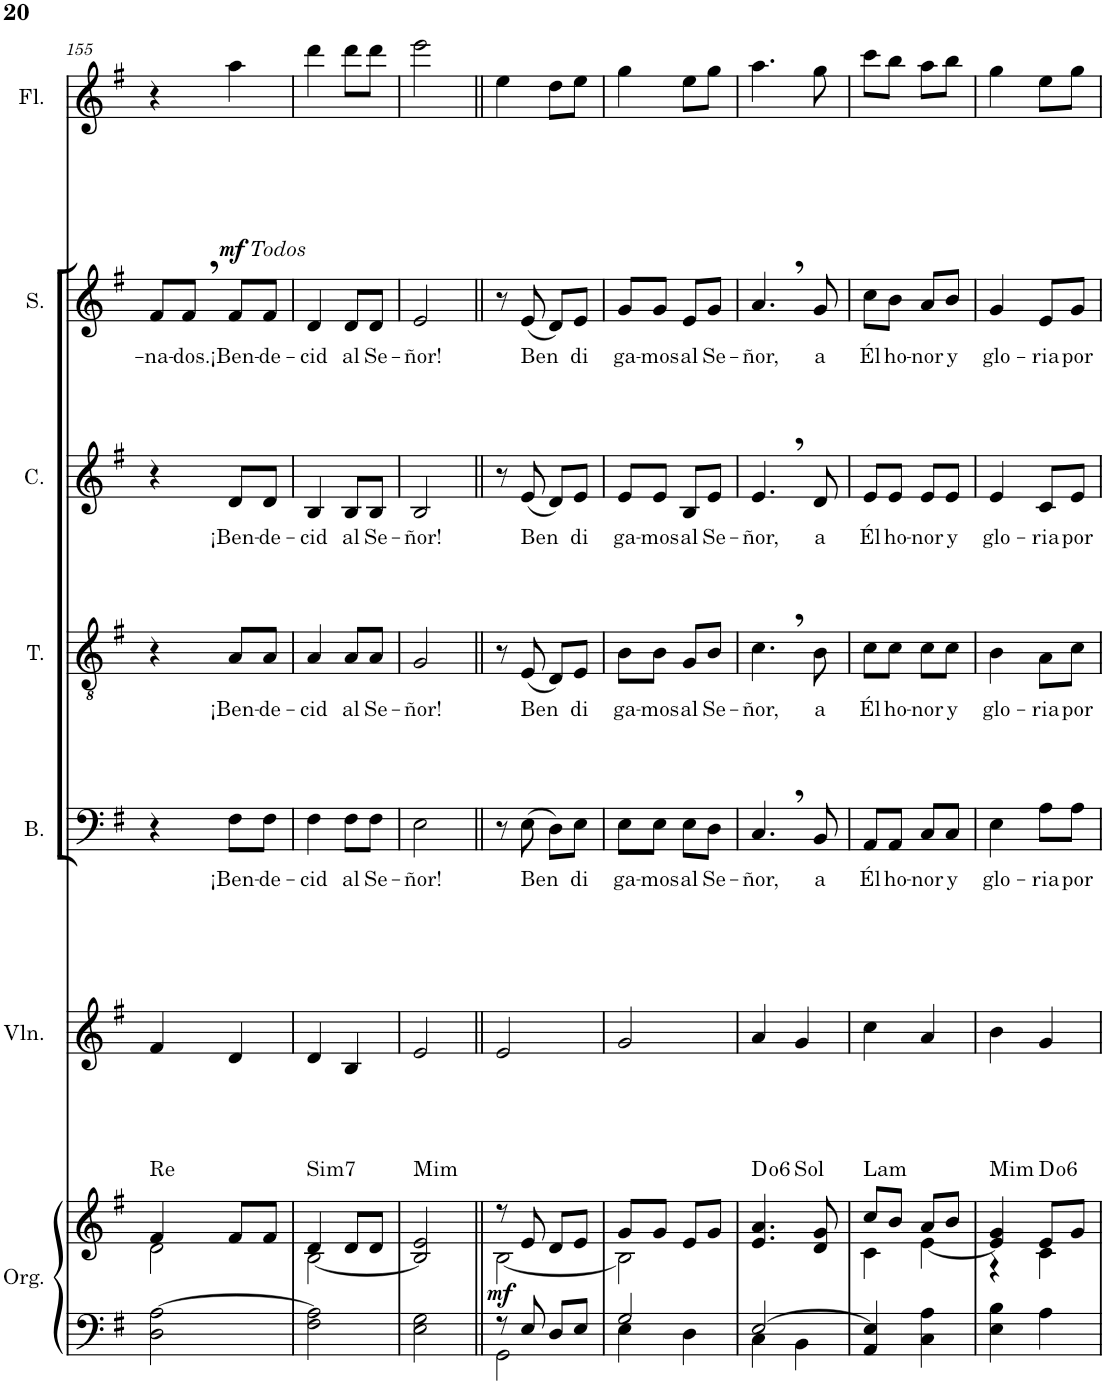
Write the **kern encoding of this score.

**kern	**kern	**dynam	**harte	**kern	**kern	**text	**kern	**text	**kern	**text	**kern	**text	**dynam	**kern
*part7	*part7	*part7	*part7	*part6	*part5	*part5	*part4	*part4	*part3	*part3	*part2	*part2	*part2	*part1
*staff8	*staff7	*staff7/8	*	*staff6	*staff5	*staff5	*staff4	*staff4	*staff3	*staff3	*staff2	*staff2	*staff2	*staff1
*I"Órgano	*	*	*	*I"Violín	*I"Bajo	*	*I"Tenor	*	*I"Contralto	*	*I"Soprano	*	*	*I"Flauta
*	*	*	*	*I'Vln.	*I'B.	*	*I'T.	*	*I'C.	*	*I'S.	*	*	*I'Fl.
!!LO:PB:g=z
*clefF4	*clefG2	*	*	*clefG2	*clefF4	*	*clefGv2	*	*clefG2	*	*clefG2	*	*	*clefG2
*k[f#]	*k[f#]	*	*	*k[f#]	*k[f#]	*	*k[f#]	*	*k[f#]	*	*k[f#]	*	*	*k[f#]
*M2/4	*M2/4	*	*	*M2/4	*M2/4	*	*M2/4	*	*M2/4	*	*M2/4	*	*	*M2/4
=155	=155	=155	=155	=155	=155	=155	=155	=155	=155	=155	=155	=155	=155	=155
*	*^	*	*	*	*	*	*	*	*	*	*	*	*	*
!	!	!	!	!LO:H:kt=Re	!	!	!	!	!	!	!	!	!LO:LY:b	!	!
2D\ [2A\	4f#/	2d\	.	N	4f#/	4r	.	4r	.	4r	.	8f#/L	-na-	.	4r
!	!	!	!	!	!	!	!	!	!	!	!	!	!LO:LY:b	!	!
.	.	.	.	.	.	.	.	.	.	.	.	8f#,/J	-dos.	.	.
!	!	!	!	!	!	!	!	!	!	!	!	!LO:TX:a:i:t=Todos	!	!	!
!	!	!	!	!	!	!	!LO:LY:b	!	!LO:LY:b	!	!LO:LY:b	!	!LO:LY:b	!LO:DY:a	!
.	8f#/L	.	.	.	4d/	8F#\L	¡Ben-	8A/L	¡Ben-	8d/L	¡Ben-	8f#/L	¡Ben-	mf	4aa\
!	!	!	!	!	!	!	!LO:LY:b	!	!LO:LY:b	!	!LO:LY:b	!	!LO:LY:b	!	!
.	8f#/J	.	.	.	.	8F#\J	-de-	8A/J	-de-	8d/J	-de-	8f#/J	-de-	.	.
=156	=156	=156	=156	=156	=156	=156	=156	=156	=156	=156	=156	=156	=156	=156	=156
!	!	!	!	!LO:H:kt=Sim7	!	!	!LO:LY:b	!	!LO:LY:b	!	!LO:LY:b	!	!LO:LY:b	!	!
2F#\ 2A\]	4d/	[2B\	.	N	4d/	4F#\	-cid	4A/	-cid	4B/	-cid	4d/	-cid	.	4ddd\
!	!	!	!	!	!	!	!LO:LY:b	!	!LO:LY:b	!	!LO:LY:b	!	!LO:LY:b	!	!
.	8d/L	.	.	.	4B/	8F#\L	al	8A/L	al	8B/L	al	8d/L	al	.	8ddd\L
!	!	!	!	!	!	!	!LO:LY:b	!	!LO:LY:b	!	!LO:LY:b	!	!LO:LY:b	!	!
.	8d/J	.	.	.	.	8F#\J	Se-	8A/J	Se-	8B/J	Se-	8d/J	Se-	.	8ddd\J
*	*v	*v	*	*	*	*	*	*	*	*	*	*	*	*	*
=157	=157	=157	=157	=157	=157	=157	=157	=157	=157	=157	=157	=157	=157	=157
!	!	!	!LO:H:kt=Mim	!	!	!LO:LY:b	!	!LO:LY:b	!	!LO:LY:b	!	!LO:LY:b	!	!
2E\ 2G\	2B/] 2e/	.	N	2e/	2E\	-ñor!	2G/	-ñor!	2B/	-ñor!	2e/	-ñor!	.	2eee\
=158||	=158||	=158||	=158||	=158||	=158||	=158||	=158||	=158||	=158||	=158||	=158||	=158||	=158||	=158||
*^	*^	*	*	*	*	*	*	*	*	*	*	*	*	*
!	!	!	!	!LO:DY:b	!	!	!	!	!	!	!	!	!	!	!	!
8r	2GG\	8r	[2B\	mf	.	2e/	8r	.	8r	.	8r	.	8r	.	.	4ee\
!	!	!	!	!	!	!	!	!LO:LY:b	!	!LO:LY:b	!	!LO:LY:b	!	!LO:LY:b	!	!
8E/	.	8e/	.	.	.	.	(8E\	Ben	(8E/	Ben	(8e/	Ben	(8e/	Ben	.	.
8D/L	.	8d/L	.	.	.	.	8D\L)	.	8D/L)	.	8d/L)	.	8d/L)	.	.	8dd\L
!	!	!	!	!	!	!	!	!LO:LY:b	!	!LO:LY:b	!	!LO:LY:b	!	!LO:LY:b	!	!
8E/J	.	8e/J	.	.	.	.	8E\J	di	8E/J	di	8e/J	di	8e/J	di	.	8ee\J
=159	=159	=159	=159	=159	=159	=159	=159	=159	=159	=159	=159	=159	=159	=159	=159	=159
!	!	!	!	!	!	!	!	!LO:LY:b	!	!LO:LY:b	!	!LO:LY:b	!	!LO:LY:b	!	!
2G/	4E\	8g/L	2B\]	.	.	2g/	8E\L	-ga-	8B\L	-ga-	8e/L	-ga-	8g/L	-ga-	.	4gg\
!	!	!	!	!	!	!	!	!LO:LY:b	!	!LO:LY:b	!	!LO:LY:b	!	!LO:LY:b	!	!
.	.	8g/J	.	.	.	.	8E\J	-mos	8B\J	-mos	8e/J	-mos	8g/J	-mos	.	.
!	!	!	!	!	!	!	!	!LO:LY:b	!	!LO:LY:b	!	!LO:LY:b	!	!LO:LY:b	!	!
.	4D\	8e/L	.	.	.	.	8E\L	al	8G/L	al	8B/L	al	8e/L	al	.	8ee\L
!	!	!	!	!	!	!	!	!LO:LY:b	!	!LO:LY:b	!	!LO:LY:b	!	!LO:LY:b	!	!
.	.	8g/J	.	.	.	.	8D\J	Se-	8B/J	Se-	8e/J	Se-	8g/J	Se-	.	8gg\J
*	*	*v	*v	*	*	*	*	*	*	*	*	*	*	*	*	*
=160	=160	=160	=160	=160	=160	=160	=160	=160	=160	=160	=160	=160	=160	=160	=160
!	!	!	!	!LO:H:n=1:kt=6	!	!	!LO:LY:b	!	!LO:LY:b	!	!LO:LY:b	!	!LO:LY:b	!	!
!	!	!	!	!LO:H:n=2:kt=Sol	!	!	!	!	!	!	!	!	!	!	!
[2E/	4C\	4.e/ 4.a/	.	D:dim(6) N	4a/	4.C,/	-ñor,	4.c,\	-ñor,	4.e,/	-ñor,	4.a,/	-ñor,	.	4.aa\
.	4BB\	.	.	.	4g/	.	.	.	.	.	.	.	.	.	.
!	!	!	!	!	!	!	!LO:LY:b	!	!LO:LY:b	!	!LO:LY:b	!	!LO:LY:b	!	!
.	.	8d/ 8g/	.	.	.	8BB/	a	8B\	a	8d/	a	8g/	a	.	8gg\
*v	*v	*	*	*	*	*	*	*	*	*	*	*	*	*	*
=161	=161	=161	=161	=161	=161	=161	=161	=161	=161	=161	=161	=161	=161	=161
*	*^	*	*	*	*	*	*	*	*	*	*	*	*	*
!	!	!	!	!LO:H:kt=Lam	!	!	!LO:LY:b	!	!LO:LY:b	!	!LO:LY:b	!	!LO:LY:b	!	!
4AA/ 4E/]	8cc/L	4c\	.	N	4cc\	8AA/L	Él	8c\L	Él	8e/L	Él	8cc\L	Él	.	8ccc\L
!	!	!	!	!	!	!	!LO:LY:b	!	!LO:LY:b	!	!LO:LY:b	!	!LO:LY:b	!	!
.	8b/J	.	.	.	.	8AA/J	ho-	8c\J	ho-	8e/J	ho-	8b\J	ho-	.	8bb\J
!	!	!	!	!	!	!	!LO:LY:b	!	!LO:LY:b	!	!LO:LY:b	!	!LO:LY:b	!	!
4C\ 4A\	8a/L	[4e\	.	.	4a/	8C/L	-nor	8c\L	-nor	8e/L	-nor	8a/L	-nor	.	8aa\L
!	!	!	!	!	!	!	!LO:LY:b	!	!LO:LY:b	!	!LO:LY:b	!	!LO:LY:b	!	!
.	8b/J	.	.	.	.	8C/J	y	8c\J	y	8e/J	y	8b/J	y	.	8bb\J
=162	=162	=162	=162	=162	=162	=162	=162	=162	=162	=162	=162	=162	=162	=162	=162
!	!	!	!	!LO:H:kt=Mim	!	!	!LO:LY:b	!	!LO:LY:b	!	!LO:LY:b	!	!LO:LY:b	!	!
4E\ 4B\	4e/] 4g/	4r	.	N	4b\	4E\	glo-	4B\	glo-	4e/	glo-	4g/	glo-	.	4gg\
!	!	!	!	!LO:H:kt=6	!	!	!LO:LY:b	!	!LO:LY:b	!	!LO:LY:b	!	!LO:LY:b	!	!
4A\	8e/L	4c\	.	D:dim(6)	4g/	8A\L	-ria	8A\L	-ria	8c/L	-ria	8e/L	-ria	.	8ee\L
!	!	!	!	!	!	!	!LO:LY:b	!	!LO:LY:b	!	!LO:LY:b	!	!LO:LY:b	!	!
.	8g/J	.	.	.	.	8A\J	por	8c\J	por	8e/J	por	8g/J	por	.	8gg\J
*	*v	*v	*	*	*	*	*	*	*	*	*	*	*	*	*
=	=	=	=	=	=	=	=	=	=	=	=	=	=	=
*-	*-	*-	*-	*-	*-	*-	*-	*-	*-	*-	*-	*-	*-	*-
